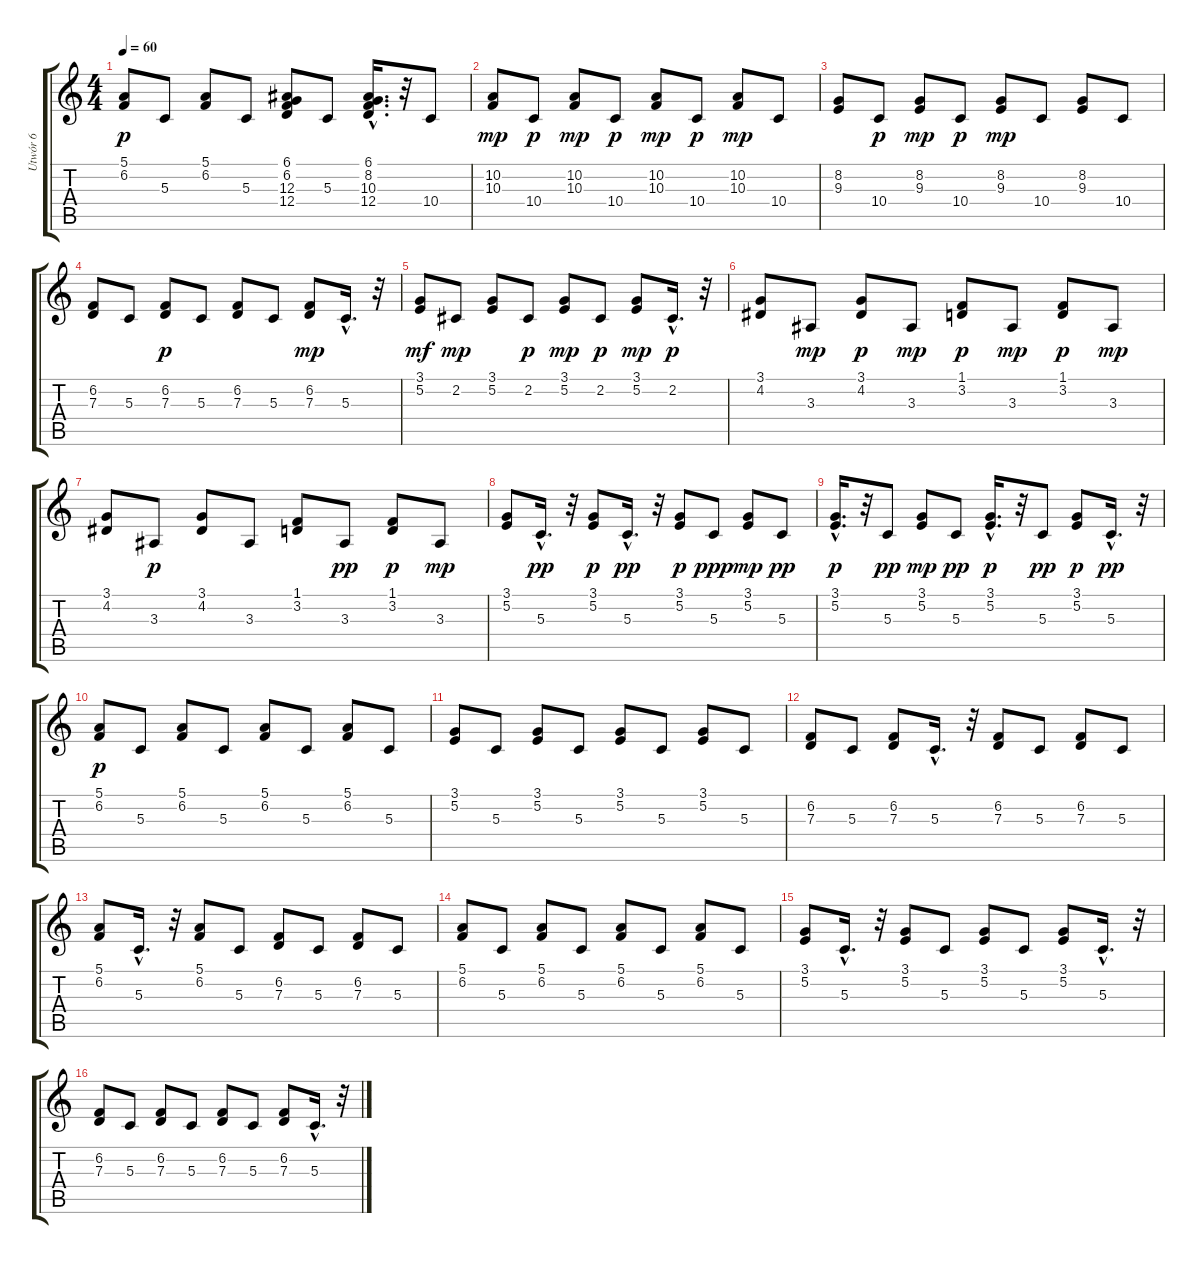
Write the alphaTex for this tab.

\track ("Utwór 6" "Utwór 6") {instrument stringensemble1}
\staff {score tabs}
\tuning (E4 B3 G3 D3 A2 E2) {hide}
\ts (4 4)
\tempo 60
\clef g2
\ks c
(5.1 6.2).8{dy p} 5.3.8 (5.1 6.2).8 5.3.8 (6.1 6.2 12.3 12.4).8 5.3.8 (6.1{hac} 8.2{hac} 10.3{hac} 12.4{hac}).16{d} r.32 10.4.8 |
(10.2 10.3).8{dy mp} 10.4.8{dy p} (10.2 10.3).8{dy mp} 10.4.8{dy p} (10.2 10.3).8{dy mp} 10.4.8{dy p} (10.2 10.3).8{dy mp} 10.4.8 |
(8.2 9.3).8 10.4.8{dy p} (8.2 9.3).8{dy mp} 10.4.8{dy p} (8.2 9.3).8{dy mp} 10.4.8 (8.2 9.3).8 10.4.8 |
(6.2 7.3).8 5.3.8 (6.2 7.3).8{dy p} 5.3.8 (6.2 7.3).8 5.3.8 (6.2 7.3).8{dy mp} 5.3{hac}.16{d} r.32 |
(3.1 5.2).8{dy mf} 2.2.8{dy mp} (3.1 5.2).8 2.2.8{dy p} (3.1 5.2).8{dy mp} 2.2.8{dy p} (3.1 5.2).8{dy mp} 2.2{hac}.16{d dy p} r.32 |
(3.1 4.2).8 3.3.8{dy mp} (3.1 4.2).8{dy p} 3.3.8{dy mp} (1.1 3.2).8{dy p} 3.3.8{dy mp} (1.1 3.2).8{dy p} 3.3.8{dy mp} |
(3.1 4.2).8 3.3.8{dy p} (3.1 4.2).8 3.3.8 (1.1 3.2).8 3.3.8{dy pp} (1.1 3.2).8{dy p} 3.3.8{dy mp} |
(3.1 5.2).8 5.3{hac}.16{d dy pp} r.32 (3.1 5.2).8{dy p} 5.3{hac}.16{d dy pp} r.32 (3.1 5.2).8{dy p} 5.3.8{dy ppp} (3.1 5.2).8{dy mp} 5.3.8{dy pp} |
(3.1{hac} 5.2{hac}).16{d dy p} r.32 5.3.8{dy pp} (3.1 5.2).8{dy mp} 5.3.8{dy pp} (3.1{hac} 5.2{hac}).16{d dy p} r.32 5.3.8{dy pp} (3.1 5.2).8{dy p} 5.3{hac}.16{d dy pp} r.32 |
(5.1 6.2).8{dy p} 5.3.8 (5.1 6.2).8 5.3.8 (5.1 6.2).8 5.3.8 (5.1 6.2).8 5.3.8 |
(3.1 5.2).8 5.3.8 (3.1 5.2).8 5.3.8 (3.1 5.2).8 5.3.8 (3.1 5.2).8 5.3.8 |
(6.2 7.3).8 5.3.8 (6.2 7.3).8 5.3{hac}.16{d} r.32 (6.2 7.3).8 5.3.8 (6.2 7.3).8 5.3.8 |
(5.1 6.2).8 5.3{hac}.16{d} r.32 (5.1 6.2).8 5.3.8 (6.2 7.3).8 5.3.8 (6.2 7.3).8 5.3.8 |
(5.1 6.2).8 5.3.8 (5.1 6.2).8 5.3.8 (5.1 6.2).8 5.3.8 (5.1 6.2).8 5.3.8 |
(3.1 5.2).8 5.3{hac}.16{d} r.32 (3.1 5.2).8 5.3.8 (3.1 5.2).8 5.3.8 (3.1 5.2).8 5.3{hac}.16{d} r.32 |
(6.2 7.3).8 5.3.8 (6.2 7.3).8 5.3.8 (6.2 7.3).8 5.3.8 (6.2 7.3).8 5.3{hac}.16{d} r.32
